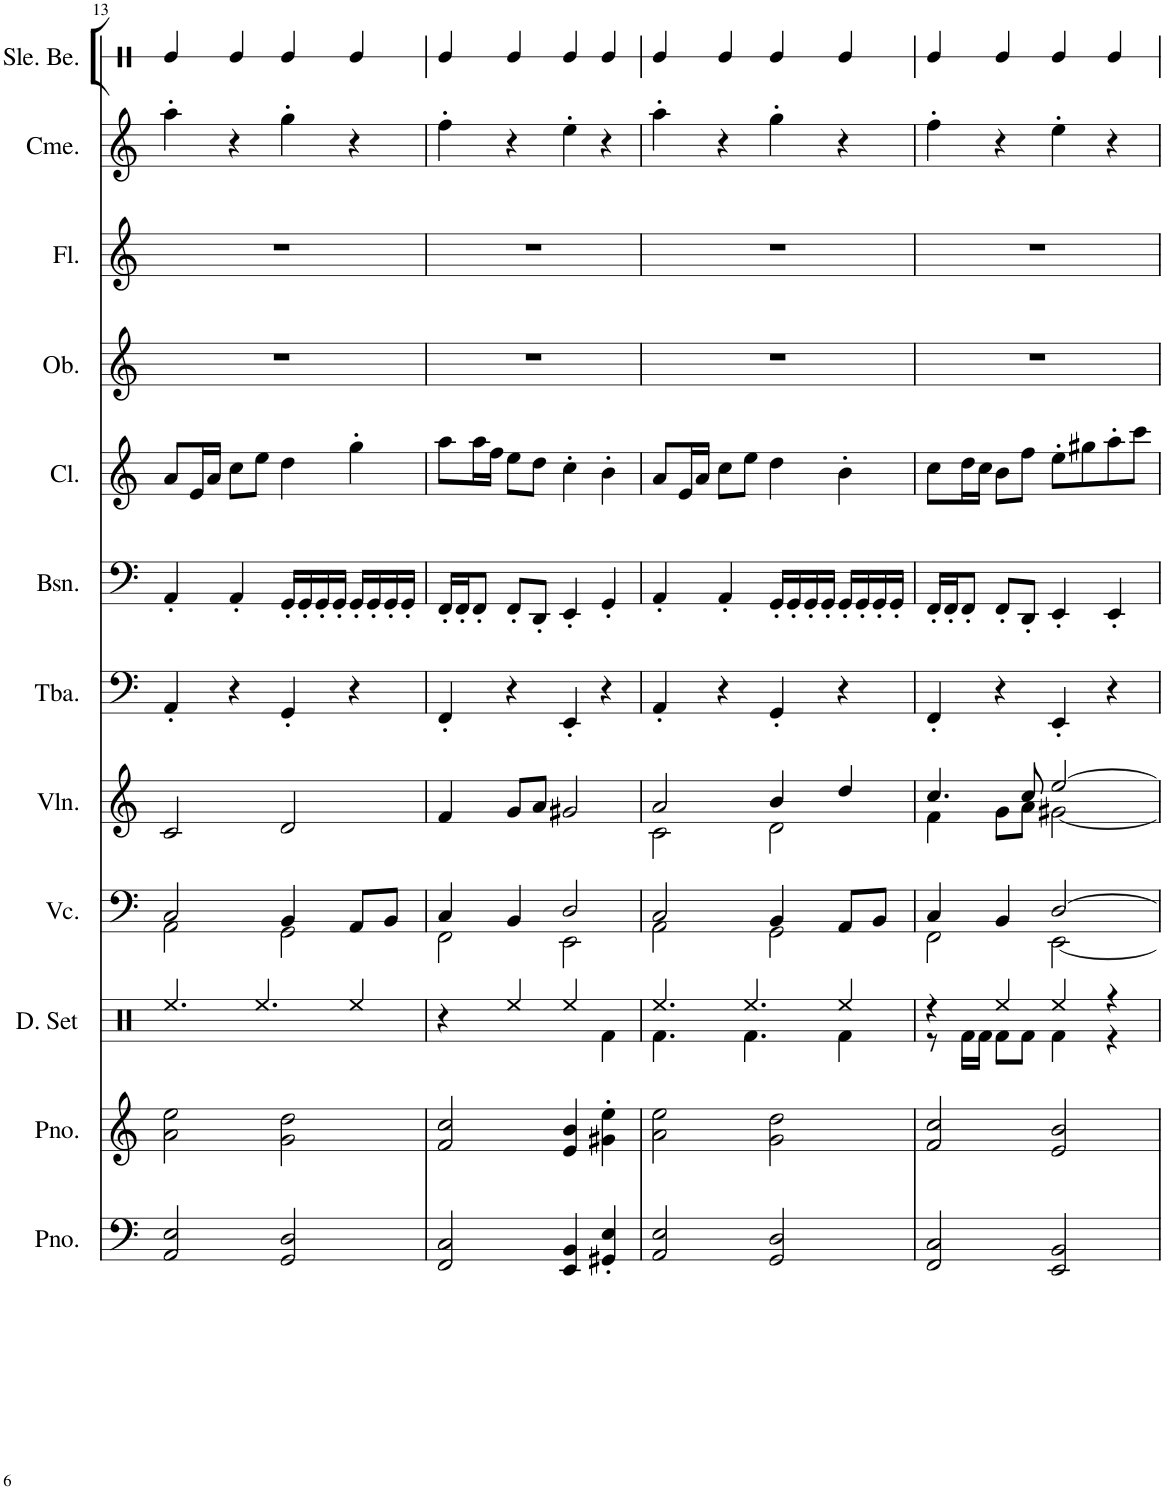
**kern	**kern	**kern	**kern	**kern	**kern	**kern	**kern	**kern	**kern	**kern	**kern
*part12	*part11	*part10	*part9	*part8	*part7	*part6	*part5	*part4	*part3	*part2	*part1
*staff12	*staff11	*staff10	*staff9	*staff8	*staff7	*staff6	*staff5	*staff4	*staff3	*staff2	*staff1
*I"Piano	*I"Piano	*I"Drumset	*I"Violoncello	*I"Violin	*I"Tuba	*I"Bassoon	*I"Clarinet	*I"Oboe	*I"Flute	*I"Chimes	*I"Sleigh Bells
*I'Pno.	*I'Pno.	*I'D. Set	*I'Vc.	*I'Vln.	*I'Tba.	*I'Bsn.	*I'Cl.	*I'Ob.	*I'Fl.	*I'Cme.	*I'Sle. Be.
!!LO:PB:g=z
*clefF4	*clefG2	*clefX	*clefF4	*clefG2	*clefF4	*clefF4	*clefG2	*clefG2	*clefG2	*clefG2	*clefX
*	*	*	*	*	*	*	*ITrd1c2	*	*	*	*
*k[]	*k[]	*k[]	*k[]	*k[]	*k[]	*k[]	*k[]	*k[]	*k[]	*k[]	*k[]
*M4/4	*M4/4	*M4/4	*M4/4	*M4/4	*M4/4	*M4/4	*M4/4	*M4/4	*M4/4	*M4/4	*M4/4
=13	=13	=13	=13	=13	=13	=13	=13	=13	=13	=13	=13
*	*	*	*^	*	*	*	*	*	*	*	*
2AA/ 2E/	2a\ 2ee\	4.Ree/	2C/	2AA\	2c/	4AA'/	4AA'/	8a/L	1r	1r	4aa'\	4Re/
.	.	.	.	.	.	.	.	16e/L	.	.	.	.
.	.	.	.	.	.	.	.	16a/JJ	.	.	.	.
.	.	.	.	.	.	4r	4AA'/	8cc\L	.	.	4r	4Re/
.	.	4.Ree/	.	.	.	.	.	8ee\J	.	.	.	.
2GG/ 2D/	2g\ 2dd\	.	4BB/	2GG\	2d/	4GG'/	16GG'/LL	4dd\	.	.	4gg'\	4Re/
.	.	.	.	.	.	.	16GG'/	.	.	.	.	.
.	.	.	.	.	.	.	16GG'/	.	.	.	.	.
.	.	.	.	.	.	.	16GG'/JJ	.	.	.	.	.
.	.	4Ree/	8AA/L	.	.	4r	16GG'/LL	4gg'\	.	.	4r	4Re/
.	.	.	.	.	.	.	16GG'/	.	.	.	.	.
.	.	.	8BB/J	.	.	.	16GG'/	.	.	.	.	.
.	.	.	.	.	.	.	16GG'/JJ	.	.	.	.	.
=14	=14	=14	=14	=14	=14	=14	=14	=14	=14	=14	=14	=14
2FF/ 2C/	2f/ 2cc/	4r	4C/	2FF\	4f/	4FF'/	16FF'/LL	8aa\L	1r	1r	4ff'\	4Re/
.	.	.	.	.	.	.	16FF'/J	.	.	.	.	.
.	.	.	.	.	.	.	8FF'/J	16aa\L	.	.	.	.
.	.	.	.	.	.	.	.	16ff\JJ	.	.	.	.
.	.	4Ree/	4BB/	.	8g/L	4r	8FF'/L	8ee\L	.	.	4r	4Re/
.	.	.	.	.	8a/J	.	8DD'/J	8dd\J	.	.	.	.
4EE/ 4BB/	4e/ 4b/	4Ree/	2D/	2EE\	2g#X/	4EE'/	4EE'/	4cc'\	.	.	4ee'\	4Re/
4GG#X/' 4E/'	4g#X\' 4ee\'	4Rf\	.	.	.	4r	4GG'/	4b'\	.	.	4r	4Re/
=15	=15	=15	=15	=15	=15	=15	=15	=15	=15	=15	=15	=15
*	*	*^	*	*	*^	*	*	*	*	*	*	*
2AA/ 2E/	2a\ 2ee\	4.Ree/	4.Rf\	2C/	2AA\	2a/	2c\	4AA'/	4AA'/	8a/L	1r	1r	4aa'\	4Re/
.	.	.	.	.	.	.	.	.	.	16e/L	.	.	.	.
.	.	.	.	.	.	.	.	.	.	16a/JJ	.	.	.	.
.	.	.	.	.	.	.	.	4r	4AA'/	8cc\L	.	.	4r	4Re/
.	.	4.Ree/	4.Rf\	.	.	.	.	.	.	8ee\J	.	.	.	.
2GG/ 2D/	2g\ 2dd\	.	.	4BB/	2GG\	4b/	2d\	4GG'/	16GG'/LL	4dd\	.	.	4gg'\	4Re/
.	.	.	.	.	.	.	.	.	16GG'/	.	.	.	.	.
.	.	.	.	.	.	.	.	.	16GG'/	.	.	.	.	.
.	.	.	.	.	.	.	.	.	16GG'/JJ	.	.	.	.	.
.	.	4Ree/	4Rf\	8AA/L	.	4dd/	.	4r	16GG'/LL	4b'\	.	.	4r	4Re/
.	.	.	.	.	.	.	.	.	16GG'/	.	.	.	.	.
.	.	.	.	8BB/J	.	.	.	.	16GG'/	.	.	.	.	.
.	.	.	.	.	.	.	.	.	16GG'/JJ	.	.	.	.	.
=16	=16	=16	=16	=16	=16	=16	=16	=16	=16	=16	=16	=16	=16	=16
2FF/ 2C/	2f/ 2cc/	4r	8r	4C/	2FF\	4.cc/	4f\	4FF'/	16FF'/LL	8cc\L	1r	1r	4ff'\	4Re/
.	.	.	.	.	.	.	.	.	16FF'/J	.	.	.	.	.
.	.	.	16Rf\LL	.	.	.	.	.	8FF'/J	16dd\L	.	.	.	.
.	.	.	16Rf\JJ	.	.	.	.	.	.	16cc\JJ	.	.	.	.
.	.	4Ree/	8Rf\L	4BB/	.	.	8g\L	4r	8FF'/L	8b\L	.	.	4r	4Re/
.	.	.	8Rf\J	.	.	8cc/	8a\J	.	8DD'/J	8ff\J	.	.	.	.
2EE/ 2BB/	2e/ 2b/	4Ree/	4Rf\	[2D/	[2EE\	[2ee/	[2g#X\	4EE'/	4EE'/	8ee'\L	.	.	4ee'\	4Re/
.	.	.	.	.	.	.	.	.	.	8gg#X\	.	.	.	.
.	.	4r	4r	.	.	.	.	4r	4EE'/	8aa'\	.	.	4r	4Re/
.	.	.	.	.	.	.	.	.	.	8ccc\J	.	.	.	.
*	*	*v	*v	*	*	*v	*v	*	*	*	*	*	*	*
*	*	*	*v	*v	*	*	*	*	*	*	*	*
=	=	=	=	=	=	=	=	=	=	=	=
*-	*-	*-	*-	*-	*-	*-	*-	*-	*-	*-	*-
